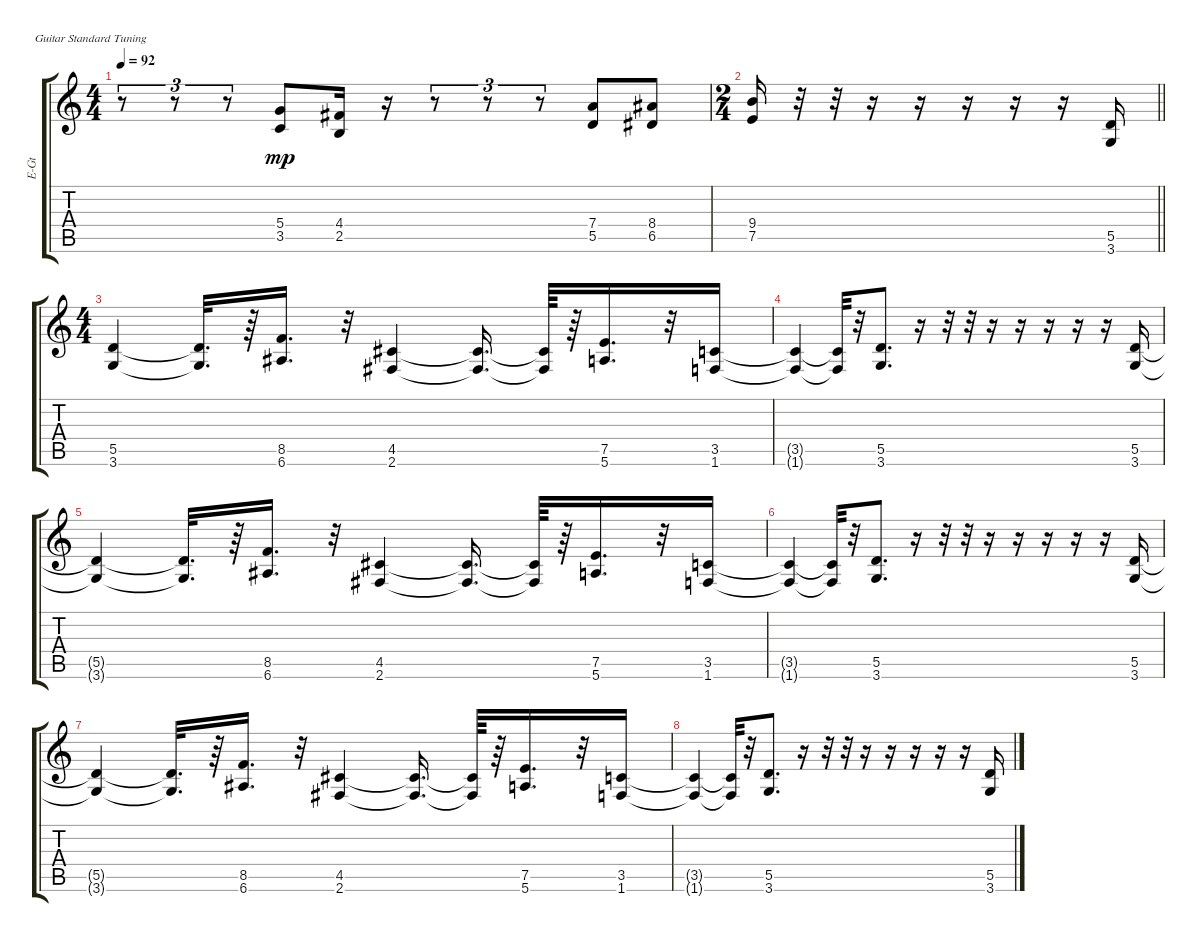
\track ("Rhythm chord doubling" "E-Gt") {instrument distortionguitar}
\staff {score tabs}
\tuning (E4 B3 G3 D3 A2 E2)
\ts (4 4)
\beaming (8 2 2 2 2)
\tempo 92
\clef g2
\ks c
r.8{tu (3 2) dy p} r.8{tu (3 2)} r.8{tu (3 2)} (5.4 3.5).8{dy mp} (4.4 2.5).16 r.16 r.8{tu (3 2)} r.8{tu (3 2)} r.8{tu (3 2)} (7.4 5.5).8 (8.4 6.5).8 |
\ts (2 4)
\beaming (8 2 2)
\barLineRight lightlight
(9.4 7.5).16 r.32 r.32 r.16 r.16 r.16 r.16 r.16 (5.5 3.6).16 |
\ts (4 4)
\beaming (8 2 2 2 2)
(5.5 3.6).4 (5.5{t} 3.6{t}).32{d} r.64 (8.5 6.6).16{d} r.32 (4.5 2.6).4 (4.5{t} 2.6{t}).16{d} (4.5{t} 2.6{t}).64 r.64 (7.5 5.6).16{d} r.32 (3.5 1.6).16 |
(3.5{t} 1.6{t}).4 (3.5{t} 1.6{t}).32 r.32 (5.5 3.6).8{d} r.16 r.32 r.32 r.16 r.16 r.16 r.16 r.16 (5.5 3.6).16 |
(5.5{t} 3.6{t}).4 (5.5{t} 3.6{t}).32{d} r.64 (8.5 6.6).16{d} r.32 (4.5 2.6).4 (4.5{t} 2.6{t}).16{d} (4.5{t} 2.6{t}).64 r.64 (7.5 5.6).16{d} r.32 (3.5 1.6).16 |
(3.5{t} 1.6{t}).4 (3.5{t} 1.6{t}).32 r.32 (5.5 3.6).8{d} r.16 r.32 r.32 r.16 r.16 r.16 r.16 r.16 (5.5 3.6).16 |
(5.5{t} 3.6{t}).4 (5.5{t} 3.6{t}).32{d} r.64 (8.5 6.6).16{d} r.32 (4.5 2.6).4 (4.5{t} 2.6{t}).16{d} (4.5{t} 2.6{t}).64 r.64 (7.5 5.6).16{d} r.32 (3.5 1.6).16 |
(3.5{t} 1.6{t}).4 (3.5{t} 1.6{t}).32 r.32 (5.5 3.6).8{d} r.16 r.32 r.32 r.16 r.16 r.16 r.16 r.16 (5.5 3.6).16
